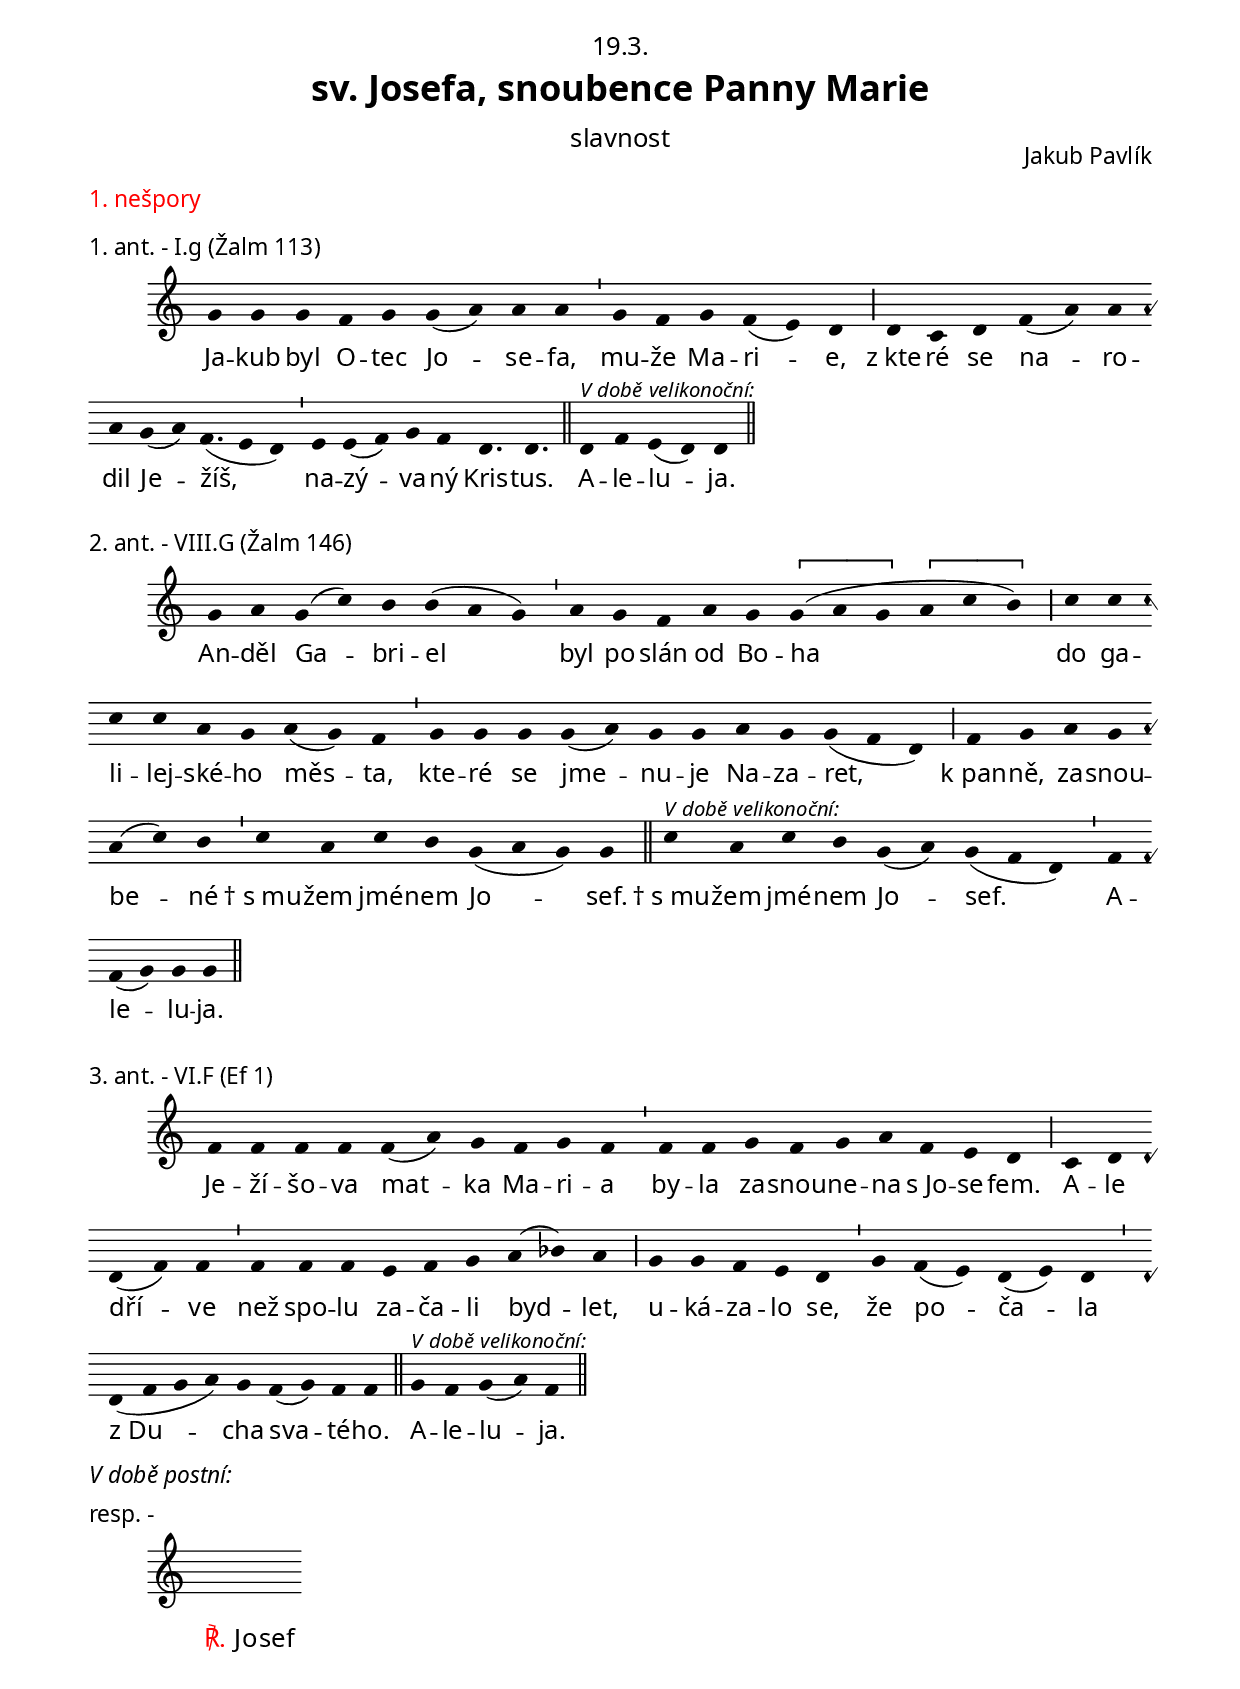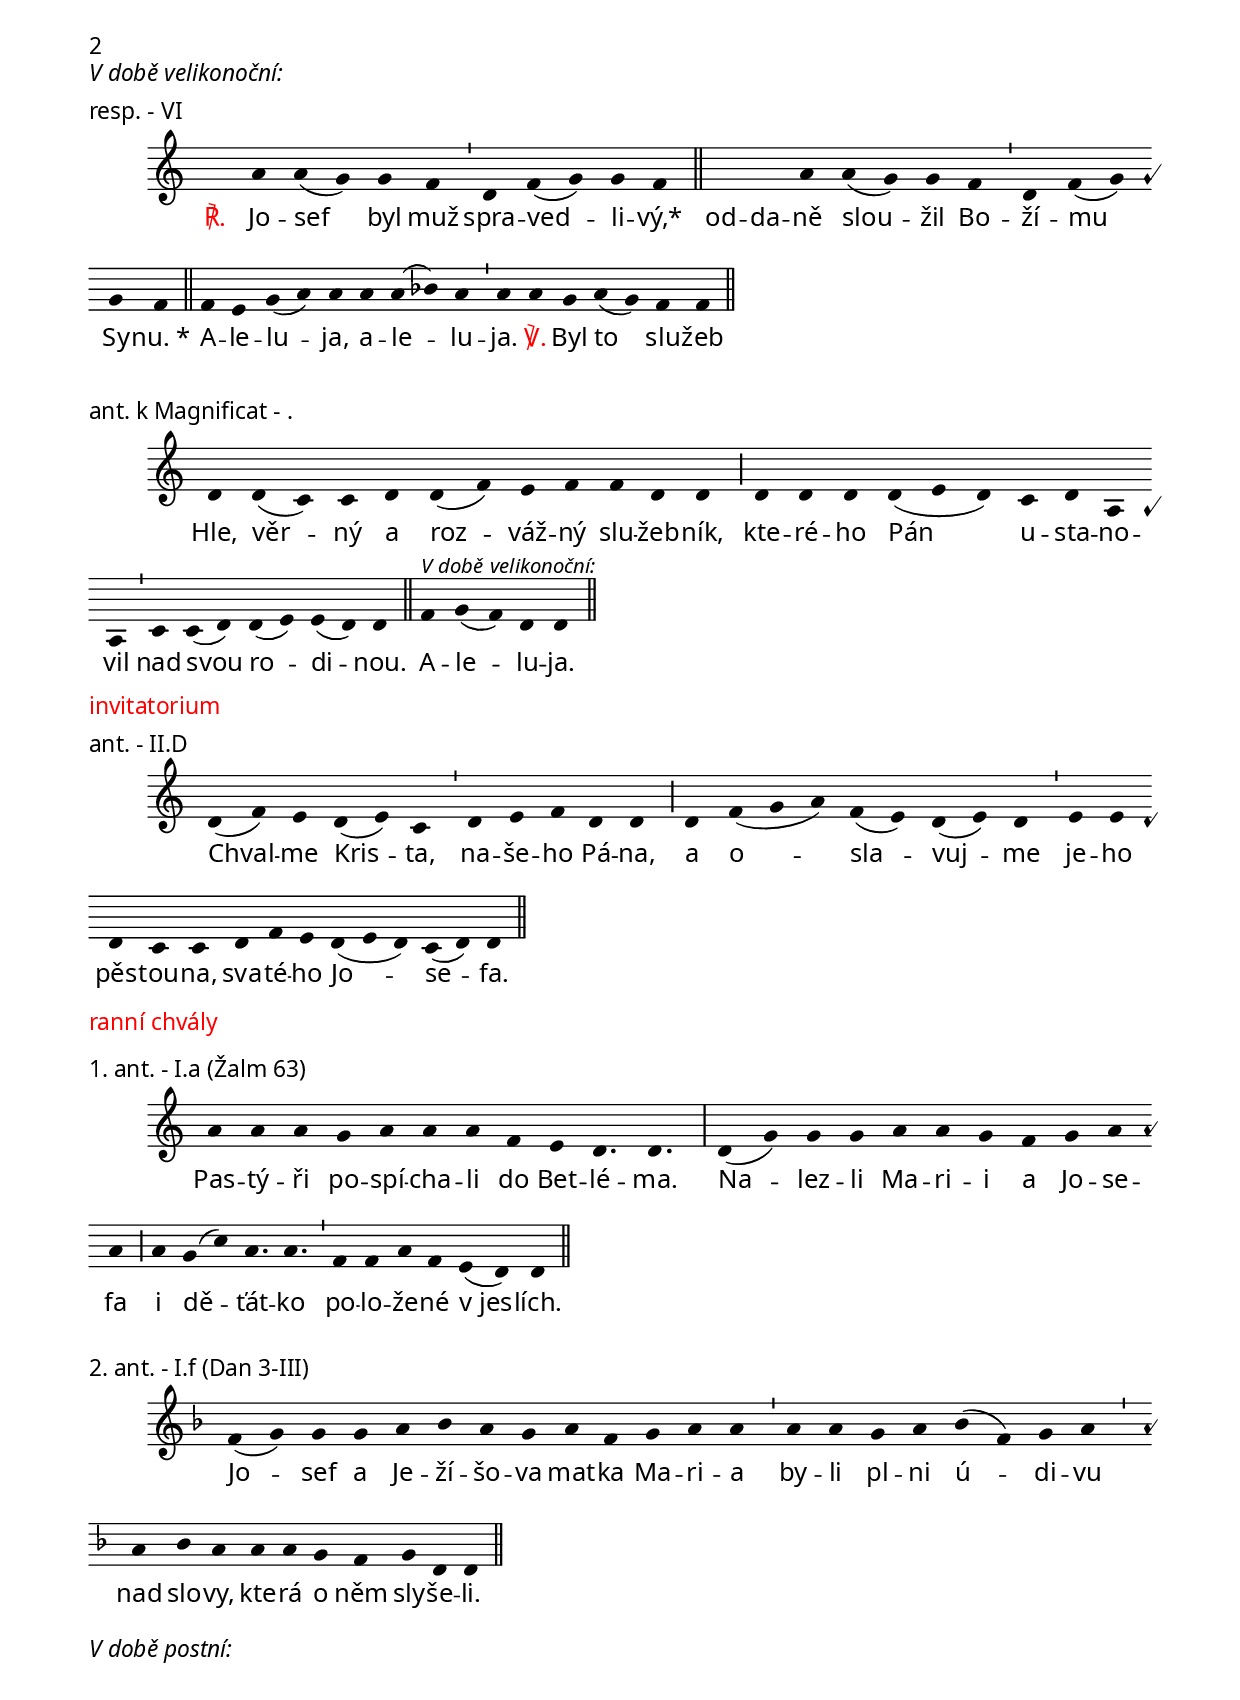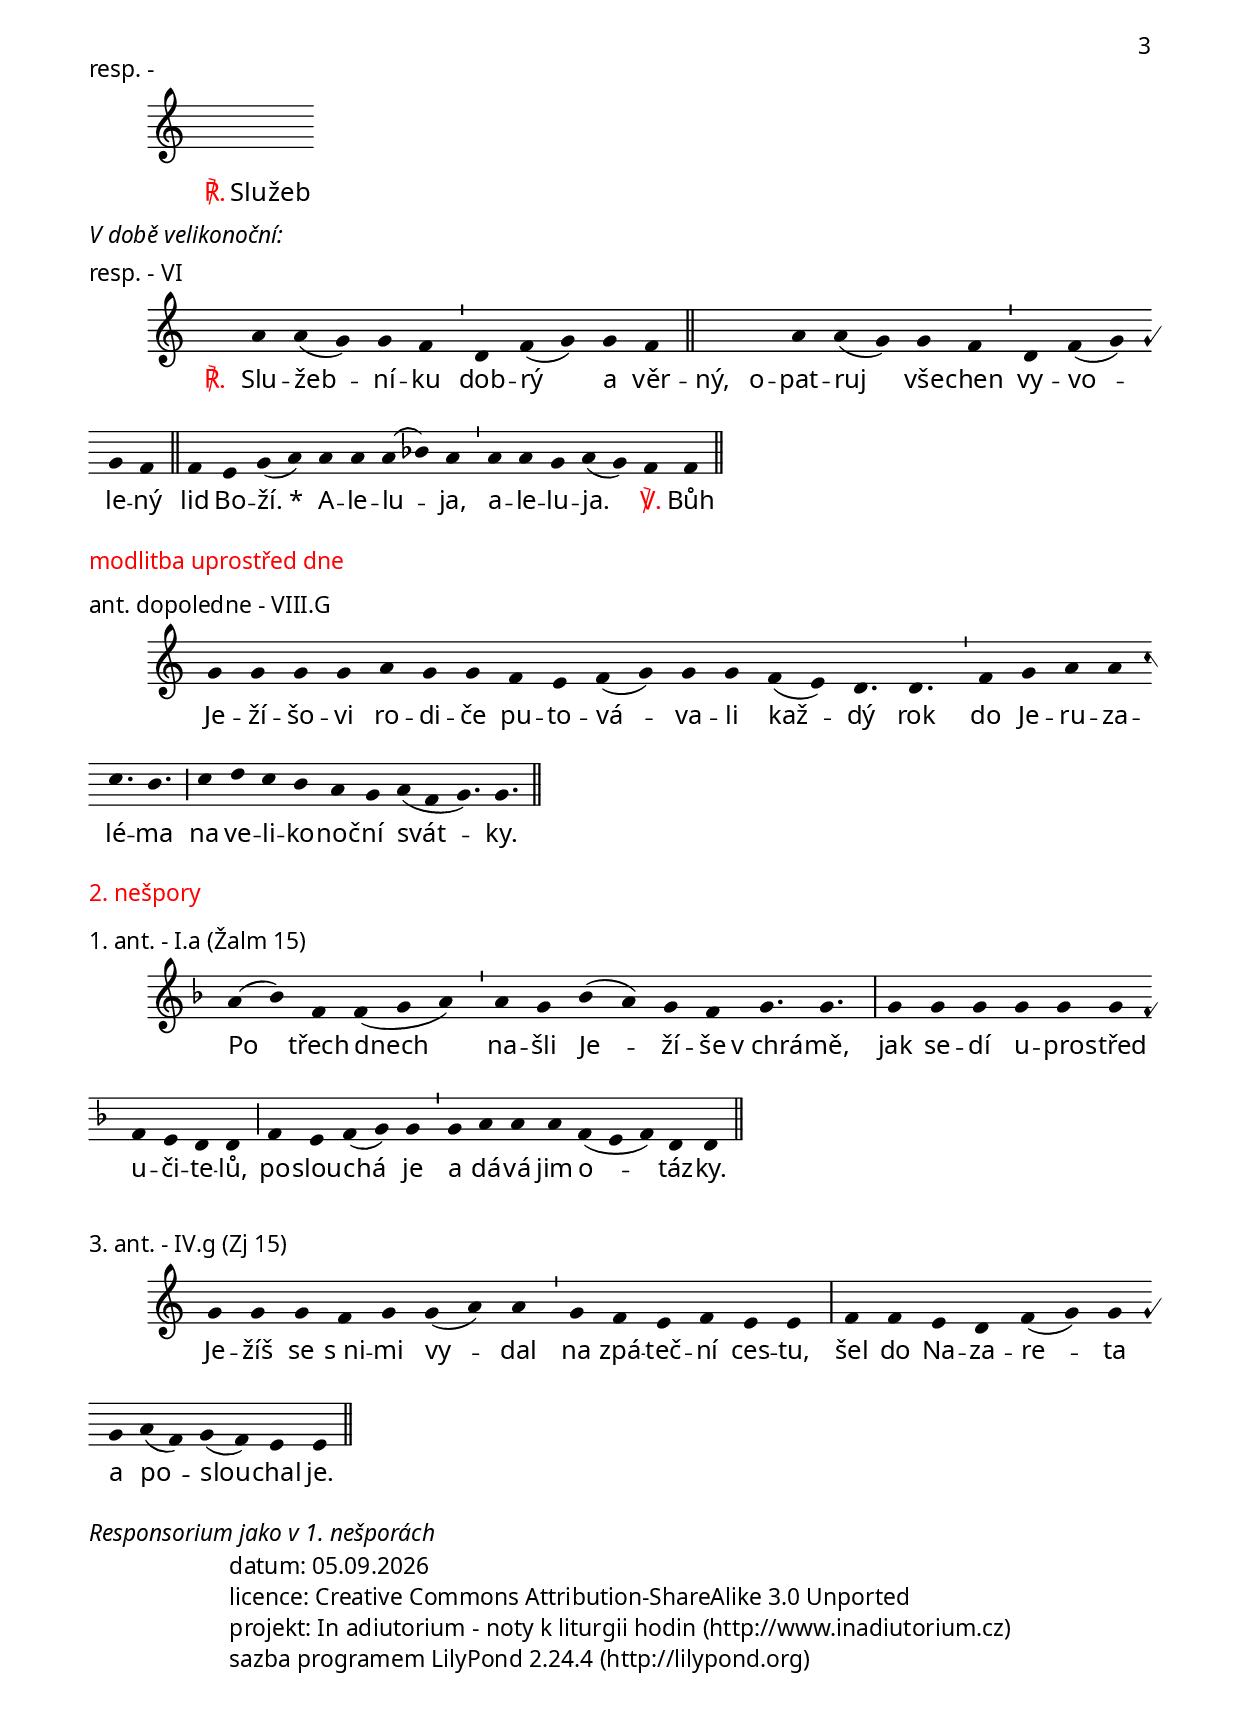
\version "2.15.37"

\include "../spolecne.ly"
\include "../dilyresponsorii.ly"

\header {
  title = \markup\titleSvatek
            "sv. Josefa, snoubence Panny Marie"
            slavnost
            19.3.
  composer = "Jakub Pavlík"
}

\markup {\nadpisHodinka {"1. nešpory"}}

\score {
  \relative c'' {
    \choralniRezim
    g4 g g f g g( a) a a \barMin
    g f g f( e) d \barMaior
    d c d f( a) a a g( a) f4.( e4 d) \barMin
    e e( f) g f d4. d \barFinalis
    
    d4^\markup\rubrVelikAleluja f e( d) d \barFinalis
  }
  \addlyrics {
    Ja -- kub byl O -- tec Jo -- se -- fa,
    mu -- že Ma -- ri -- e,
    z_kte -- ré se na -- ro -- dil Je -- žíš,
    na -- zý -- va -- ný Kris -- tus.
    
    A -- le -- lu -- ja.
  }
  \header {
    quid = "1. ant."
    modus = "I"
    differentia = "g" 
    psalmus = "Žalm 113"
    fons = "svátek Svaté Rodiny, 1. nešp., 1. ant.; + aleluja"
    piece = \markup {\sestavTitulek}
  }
}

\score {
  \relative c'' {
    \choralniRezim
    g a g( c) b b( a g) \barMin a g f a g \[ g( a g \] \[ a c b) \] \barMaior
    c c c c a g a( g) f \barMin
    g g g g( a) g g a g g( f d) \barMaior
    f g a g a( c) b \barMin
    c a c b g( a g) g \barFinalis
    
    c4^\markup\rubrVelikAleluja a c b g( a) g( f d) \barMin 
    f f( g) g g \barFinalis
  }
  \addlyrics {
    An -- děl Ga -- bri -- el byl po -- slán od Bo -- ha
    do ga -- li -- lej -- ské -- ho měs -- ta,
    kte -- ré se jme -- nu -- je Na -- za -- ret,
    k_pan -- ně, za -- snou -- be -- né 
    \markup{\Dagger s mu} -- žem jmé -- nem Jo -- sef.
   
    \markup{\Dagger s mu} -- žem jmé -- nem Jo -- sef.
    A -- le -- lu -- ja.
  }
  \header {
    quid = "2. ant."
    modus = "VIII"
    differentia = "G" 
    psalmus = "Žalm 146"
    id = ""
    piece = \markup {\sestavTitulek}
  }
}

\score {
  \relative c' {
    \choralniRezim
    f4 f f f f( a) g f g f \barMin
    f f g f g a f e d \barMaior
    c d d( f) f \barMin f f f e f g a( bes) a \barMaior
    g g f e d \barMin g f( e) d( e) d \barMin
    d( f g a) g f( g) f f \barFinalis
    
    g^\markup\rubrVelikAleluja f g( a) f \barFinalis
  }
  \addlyrics {
    Je -- ží -- šo -- va mat -- ka Ma -- ri -- a 
    by -- la za -- snou -- ne -- na s_Jo -- se -- fem.
    A -- le dří -- ve než spo -- lu za -- ča -- li byd -- let,
    u -- ká -- za -- lo se, 
    že po -- ča -- la z_Du -- cha sva -- té -- ho.
    
    A -- le -- lu -- ja.
  }
  \header {
    quid = "3. ant."
    modus = "VI"
    differentia = "F" 
    psalmus = "Ef 1"
    id = ""
    piece = \markup {\sestavTitulek}
  }
}

\markup\italic{V době postní:}

\score {
  \relative c' {
    \choralniRezim
    
    % R
    \neviditelna a
    
    % V
    \neviditelna a
    
    % R
    \neviditelna a
    
    % Slava
  }
  \addlyrics {
    \Response Jo -- sef bbyl muž spra -- ved -- li -- vý,_*
    od -- da -- ně slou -- žil Bo -- ží -- mu Sy -- nu.
    \Verse Byl to slu -- žeb -- ník moud -- rý a věr -- ný,_*
    \Response od -- da -- ně slou -- žil Bo -- ží -- mu Sy -- nu.
    \textRespDoxologie
  }
  \header {
    quid = "resp."
    modus = ""
    id = ""
    piece = \markup {\sestavTitulekResp}
  }
}

\markup\italic{V době velikonoční:}

\score {
  \relative c' {
    \choralniRezim
    
    % R
    \neviditelna f
    \respVIalelujaResponsum \barFinalis
    % V
    \neviditelna f
    
    % R
    \neviditelna a
    \respVIalelujaResponsum \barFinalis
    % Slava
    \respVIalelujaDoxologie \barFinalis
  }
  \addlyrics {
    \Response Jo -- sef byl muž spra -- ved -- li -- vý,*
    od -- da -- ně slou -- žil Bo -- ží -- mu Sy -- nu._* \textRespAleluja
    \Verse Byl to slu -- žeb -- ník moud -- rý a věr -- ný,_*
    \Response \textRespAleluja
    \textRespDoxologie
  }
  \header {
    quid = "resp."
    modus = "VI"
    id = ""
    piece = \markup {\sestavTitulekResp}
  }
} 

\score {
  \relative c' {
    \choralniRezim
    d4 d( c) c d d( f) e f f d d \barMaior
    d d d d( e d) c d a a \barMin c c( d) d( e) e( d) d \barFinalis
    
    f^\markup\rubrVelikAleluja g( f) d d \barFinalis
    
  }
  \addlyrics {
    Hle, věr -- ný a roz -- váž -- ný slu -- žeb -- ník,
    kte -- ré -- ho Pán u -- sta -- no -- vil nad svou ro -- di -- nou.
    
    A -- le -- lu -- ja.
  }
  \header {
    quid = "ant. k Magnificat"
    modus = ""
    differentia = "" 
    psalmus = ""
    id = ""
    piece = \markup {\sestavTitulekBezZalmu}
  }
}

\markup {\nadpisHodinka {"invitatorium"}}

\score {
  \relative c' {
    \choralniRezim
    d( f) e d( e) c \barMin d e f d d \barMaior
    d f( g a) f( e) d( e) d \barMin 
    e e d c c d f e d( e d) c( d) d \barFinalis    
  }
  \addlyrics {
    Chval -- me Kris -- ta, na -- še -- ho Pá -- na,
    a o -- sla -- vuj -- me 
    je -- ho pěs -- tou -- na, sva -- té -- ho Jo -- se -- fa.
  }
  \header {
    quid = "ant."
    modus = "II"
    differentia = "D" 
    psalmus = ""
    id = ""
    piece = \markup {\sestavTitulekBezZalmu}
  }
}

\markup {\nadpisHodinka {"ranní chvály"}}

\score {
  \relative c'' {
    \choralniRezim
    a4 a a g a a a f e d4. d \barMax
    d4( g) g g a a g f g a a \barMaior
    a g( c) a4. a \barMin
    f4 f a f e( d) d \barFinalis
  }
  \addlyrics {
    Pas -- tý -- ři po -- spí -- cha -- li do Bet -- lé -- ma.
    Na -- lez -- li Ma -- ri -- i a Jo -- se -- fa 
    i dě -- ťát -- ko
    po -- lo -- že -- né v_jes -- lích.
    
    A -- le -- lu -- ja.
  }
  \header {
    quid = "1. ant."
    modus = "I"
    differentia = "a" 
    psalmus = "Žalm 63"
    fons = "svátek Svaté Rodiny, 1. nešp., 3.ant. + aleluja"
    piece = \markup {\sestavTitulek}
  }
}

\score {
  \relative c' {
    \choralniRezim
    \key f \major
    f4( g) g g a bes a g a f g a a \barMin
    a a g a bes( f) g a \barMin
    a bes a a a g f g d d \barFinalis
  }
  \addlyrics {
    Jo -- sef a Je -- ží -- šo -- va mat -- ka Ma -- ri -- a
    by -- li pl -- ni ú -- di -- vu nad slo -- vy,
    kte -- rá o něm sly -- še -- li.
    
    A -- le -- lu -- ja.
  }
  \header {
    quid = "2. ant."
    modus = "I"
    differentia = "f" 
    psalmus = "Dan 3-III"
    fons = "Narození Páně, uprostřed dne, ant. dopoledne + aleluja"
    piece = \markup {\sestavTitulek}
  }
}

\score {
  \relative c' {
    \choralniRezim
    
  }
  \addlyrics {
    Jo -- sef vstal,
    vzal v_no -- ci dí -- tě i je -- ho mat -- ku,
    o -- de -- bral se do E -- gyp -- ta
    a byl tam až do He -- ro -- do -- vy smr -- ti.
    
    A -- le -- lu -- ja.
  }
  \header {
    quid = "3. ant."
    modus = ""
    differentia = "" 
    psalmus = "Žalm 149"
    id = ""
    piece = \markup {\sestavTitulek}
  }
}

\markup\italic{V době postní:}

\score {
  \relative c' {
    \choralniRezim
    
    % R
    \neviditelna a
    
    % V
    \neviditelna a
    
    % R
    \neviditelna a
    
    % Slava
  }
  \addlyrics {
    \Response Slu -- žeb -- ní -- ku dob -- rý a věr -- ný,_*
    o -- pat -- ruj vše -- chen vy -- vo -- le -- ný lid Bo -- ží.
    \Verse Bůh ti svě -- řil sva -- tou ro -- di -- nu,_*
    \Response o -- pat -- ruj vše -- chen vy -- vo -- le -- ný lid Bo -- ží.
    \textRespDoxologie
  }
  \header {
    quid = "resp."
    modus = ""
    id = ""
    piece = \markup {\sestavTitulekResp}
  }
}

\markup\italic{V době velikonoční:}

\score {
  \relative c' {
    \choralniRezim
    
    % R
    \neviditelna f
    \respVIalelujaResponsum \barFinalis
    % V
    \neviditelna f
    
    % R
    \neviditelna a
    \respVIalelujaResponsum \barFinalis
    % Slava
    \respVIalelujaDoxologie \barFinalis
  }
  \addlyrics {
    \Response Slu -- žeb -- ní -- ku dob -- rý a věr -- ný,
    o -- pat -- ruj vše -- chen vy -- vo -- le -- ný lid Bo -- ží._* \textRespAleluja
    \Verse Bůh ti svě -- řil sva -- tou ro -- di -- nu,_*
    \Response \textRespAleluja
    \textRespDoxologie
  }
  \header {
    quid = "resp."
    modus = "VI"
    id = ""
    piece = \markup {\sestavTitulekResp}
  }
} 

\score {
  \relative c' {
    \choralniRezim
    
  }
  \addlyrics {
    Jo -- sef se u -- sa -- dil v_Na -- za -- re -- tě,
    a -- by se spl -- ni -- lo,
    co je ře -- če -- no o Kris -- tu ús -- ty pro -- ro -- ků:
    Bu -- de na -- zý -- ván Na -- za -- ret -- ský.
    
    A -- le -- lu -- ja.
  }
  \header {
    quid = "ant. k Benedictus"
    modus = ""
    differentia = "" 
    psalmus = ""
    id = ""
    piece = \markup {\sestavTitulekBezZalmu}
  }
}

\markup {\nadpisHodinka {"modlitba uprostřed dne"}}

\score {
  \relative c'' {
    \choralniRezim
    g4 g g g a g g f e f( g) g g f( e) d4. d \barMin
    f4 g a a c4. b \barMaior
    c4 d c b a g a( f g4.) g \barFinalis
  }
  \addlyrics {
    Je -- ží -- šo -- vi ro -- di -- če pu -- to -- vá -- va -- li kaž -- dý rok
    do Je -- ru -- za -- lé -- ma
    na ve -- li -- ko -- noč -- ní svát -- ky.
    
    A -- le -- lu -- ja.
  }
  \header {
    quid = "ant. dopoledne"
    modus = "VIII"
    differentia = "G" 
    psalmus = ""
    id = ""
    fons = "Svaté Rodiny, r.ch., 1. ant. + aleluja"
    piece = \markup {\sestavTitulekBezZalmu}
  }
}

\score {
  \relative c' {
    \choralniRezim
    
  }
  \addlyrics {
    Když se vra -- ce -- li do -- mů,
    zů -- stal chla -- pec Je -- žíš v_Je -- ru -- za -- lé -- mě,
    a je -- ho ro -- di -- če to ne -- zpo -- zo -- ro -- va -- li.
    
    A -- le -- lu -- ja.
  }
  \header {
    quid = "ant. v poledne"
    modus = ""
    differentia = "" 
    psalmus = ""
    id = ""
    piece = \markup {\sestavTitulekBezZalmu}
  }
}

\score {
  \relative c' {
    \choralniRezim
    
  }
  \addlyrics {
    Když Je -- ží -- še ne -- na -- šli,
    vrá -- ti -- li se je -- ho ro -- di -- če do Je -- ru -- za -- lé -- ma
    a hle -- da -- li ho.
    
    A -- le -- lu -- ja.
  }
  \header {
    quid = "ant. odpoledne"
    modus = ""
    differentia = "" 
    psalmus = ""
    id = ""
    piece = \markup {\sestavTitulekBezZalmu}
  }
}

\markup {\nadpisHodinka {"2. nešpory"}}

\score {
  \relative c'' {
    \choralniRezim
    \key f \major
    a4( bes) f f( g a) \barMin
    a g bes( a) g f g4. g \barMax
    g4 g g g g g f e d d \barMaior
    f e f( g) g \barMin
    g a a a f( e f) d d \barFinalis
  }
  \addlyrics {
    Po třech dnech
    na -- šli Je -- ží -- še v_chrá -- mě,
    jak se -- dí u -- pro -- střed u -- či -- te -- lů,
    po -- slou -- chá je
    a dá -- vá jim o -- táz -- ky.
    
    A -- le -- lu -- ja.
  }
  \header {
    quid = "1. ant."
    modus = "I"
    differentia = "a" 
    psalmus = "Žalm 15"
    fons = "Svaté Rodiny, 2. nešp., 1. ant.; upravený začátek + aleluja"
    piece = \markup {\sestavTitulek}
  }
}

\score {
  \relative c' {
    \choralniRezim
    
  }
  \addlyrics {
    Je -- ží -- šo -- va mat -- ka řek -- la:
    Dí -- tě, proč jsi nám to u -- dě -- lal?
    Hle, tvůj o -- tec i já jsme tě s_bo -- les -- tí hle -- da -- li.
    
    A -- le -- lu -- ja.
  }
  \header {
    quid = "2. ant."
    modus = ""
    differentia = "" 
    psalmus = "Žalm 112"
    id = ""
    piece = \markup {\sestavTitulek}
  }
}

\score {
  \relative c'' {
    \choralniRezim
    g4 g g f g g( a) a \barMin
    g f e f e e \barMax
    f f e d f( g) g g a( f) g( f) e e \barFinalis
  }
  \addlyrics {
    Je -- žíš se s_ni -- mi vy -- dal
    na zpá -- teč -- ní ces -- tu,
    šel do Na -- za -- re -- ta a po -- slou -- chal je.
    
    A -- le -- lu -- ja.
  }
  \header {
    quid = "3. ant."
    modus = "IV"
    differentia = "g" 
    psalmus = "Zj 15"
    fons = "Svaté Rodiny, 2. nešp., 2. ant. + aleluja"
    piece = \markup {\sestavTitulek}
  }
}

\markup\italic{Responsorium jako v 1. nešporách}

\score {
  \relative c' {
    \choralniRezim
    
  }
  \addlyrics {
    Když Je -- žíš za -- čal pů -- so -- bit,
    by -- lo mu tři -- cet let
    a li -- dé ho po -- va -- žo -- va -- li za sy -- na Jo -- se -- fo -- va.
  }
  \header {
    quid = "ant. k Magnificat"
    modus = ""
    differentia = "" 
    psalmus = ""
    id = ""
    piece = \markup {\sestavTitulekBezZalmu}
  }
}